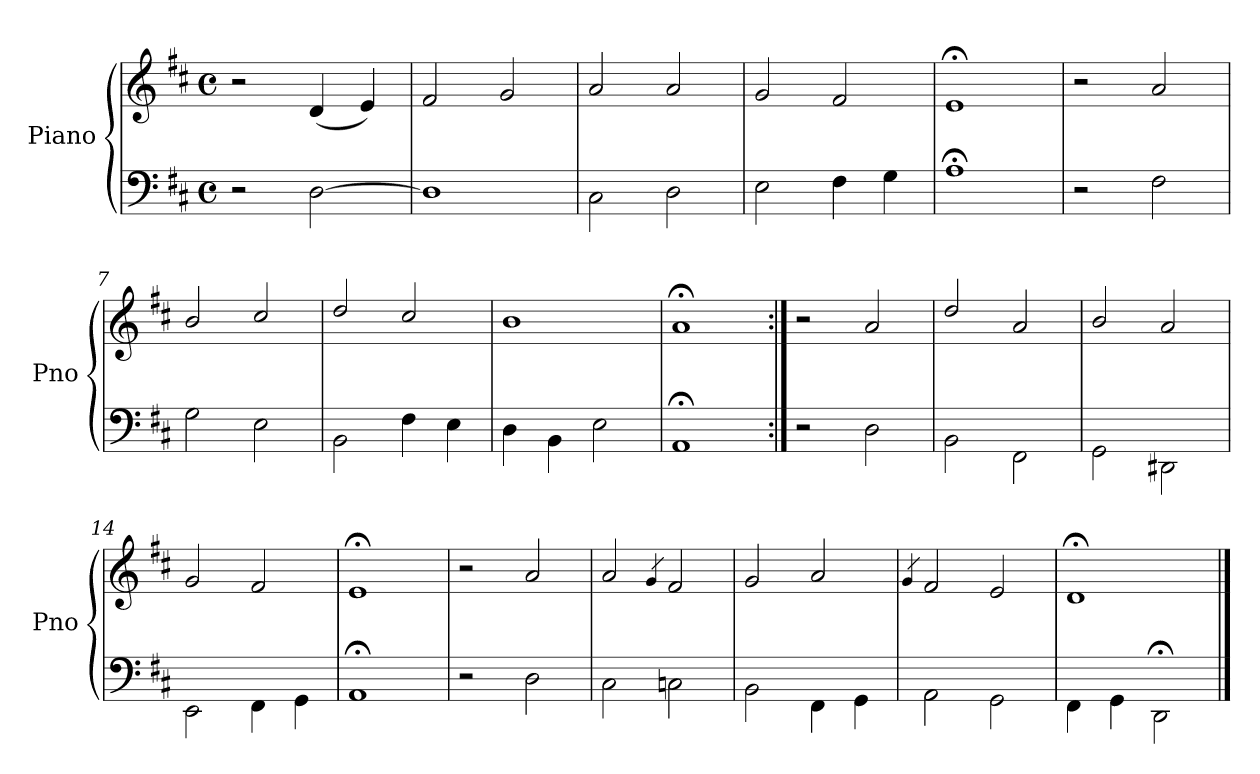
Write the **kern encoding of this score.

**kern	**kern
*part1	*part1
*staff2	*staff1
*I"Piano	*
*I'Pno	*
*clefF4	*clefG2
*k[f#c#]	*k[f#c#]
*D:	*D:
*M4/4	*M4/4
*met(c)	*met(c)
=1	=1
2r	2r
[<2D\	(4d/
.	4e/)
=2	=2
1D\]	2f#/
.	2g/
=3	=3
2C#\	2a/
2D\	2a/
=4	=4
2E\	2g/
4F#\	2f#/
4G\	.
=5	=5
1A;\	1e;</
=6	=6
2r	2r
2F#\	2a/
=7	=7
2G\	2b/
2E\	2cc#/
=8	=8
2BB\	2dd/
4F#\	2cc#/
4E\	.
=9	=9
4D\	1b/
4BB\	.
2E\	.
=10	=10
1AA;\	1a;</
!!LO:PB:g=z
=11:|!	=11:|!
2r	2r
2D\	2a/
=12	=12
2BB\	2dd/
2FF#\	2a/
=13	=13
2GG\	2b/
2DD#X\	2a/
=14	=14
2EE\	2g/
4FF#\	2f#/
4GG\	.
=15	=15
1AA;\	1e;</
=16	=16
2r	2r
2D\	2a/
=17	=17
2C#\	2a/
.	4qg/
2Cn\	2f#/
=18	=18
2BB\	2g/
4FF#\	2a/
4GG\	.
=19	=19
.	4qg/
2AA\	2f#/
2GG\	2e/
=20	=20
4FF#\	1d;</
4GG\	.
2DD;\	.
==	==
*-	*-
